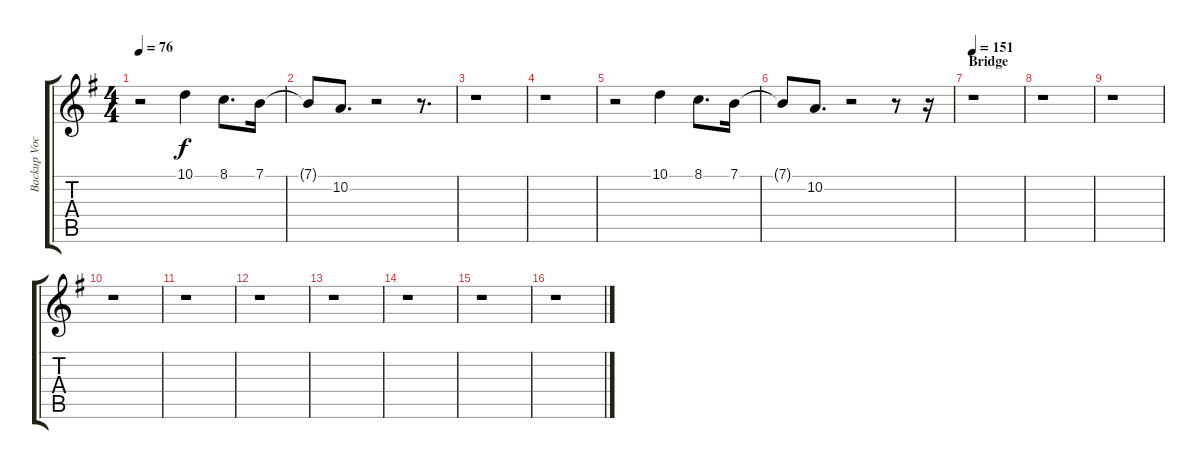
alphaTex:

\track ("Backup Vocal" "Backup Voc") {instrument voiceoohs}
\staff {score tabs}
\tuning (E4 B3 G3 D3 A2 E2) {hide}
\ts (4 4)
\tempo 76
\clef g2
\ks eminor
r.2{dy mf} 10.1.4{dy f} 8.1.8{d} 7.1.16 |
7.1{t}.8 10.2.8{d} r.2 r.8{d} |
r.1 |
r.1 |
r.2 10.1.4 8.1.8{d} 7.1.16 |
7.1{t}.8 10.2.8{d} r.2 r.8 r.16 |
\section ("" "Bridge")
\tempo 151
r.1 |
r.1 |
r.1 |
r.1 |
r.1 |
r.1 |
r.1 |
r.1 |
r.1 |
r.1
